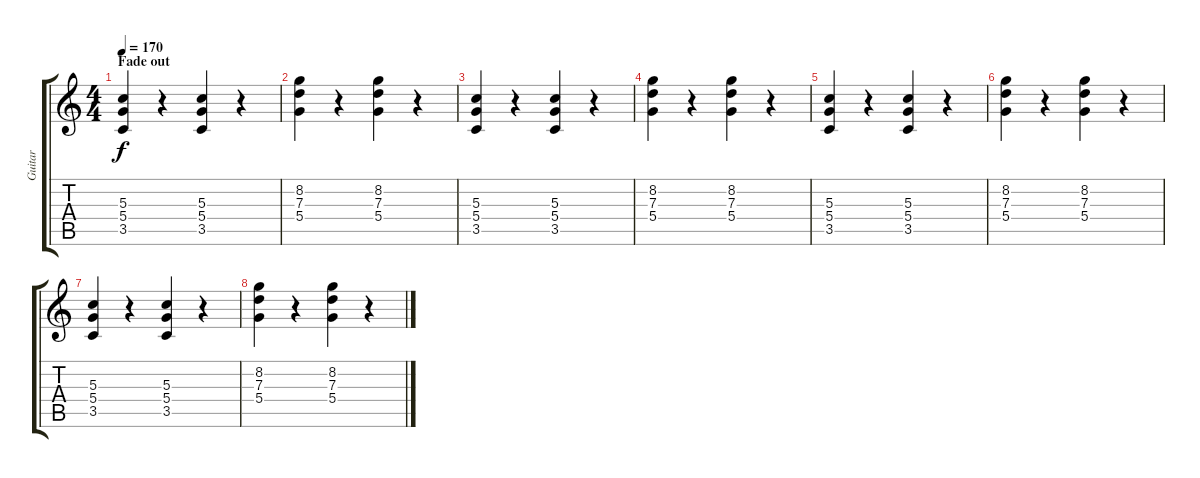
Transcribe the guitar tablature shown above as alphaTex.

\track ("Guitar" "Guitar") {instrument overdrivenguitar}
\staff {score tabs}
\tuning (E4 B3 G3 D3 A2 E2) {hide}
\ts (4 4)
\section ("" "Fade out")
\tempo 170
\clef g2
\ks c
(5.3 5.4 3.5).4{dy f volume 10} r.4 (5.3 5.4 3.5).4 r.4 |
(8.2 7.3 5.4).4 r.4 (8.2 7.3 5.4).4 r.4 |
(5.3 5.4 3.5).4 r.4 (5.3 5.4 3.5).4 r.4 |
(8.2 7.3 5.4).4 r.4 (8.2 7.3 5.4).4 r.4 |
(5.3 5.4 3.5).4 r.4 (5.3 5.4 3.5).4 r.4 |
(8.2 7.3 5.4).4 r.4 (8.2 7.3 5.4).4 r.4 |
(5.3 5.4 3.5).4{volume 0} r.4 (5.3 5.4 3.5).4 r.4 |
(8.2 7.3 5.4).4 r.4 (8.2 7.3 5.4).4 r.4
